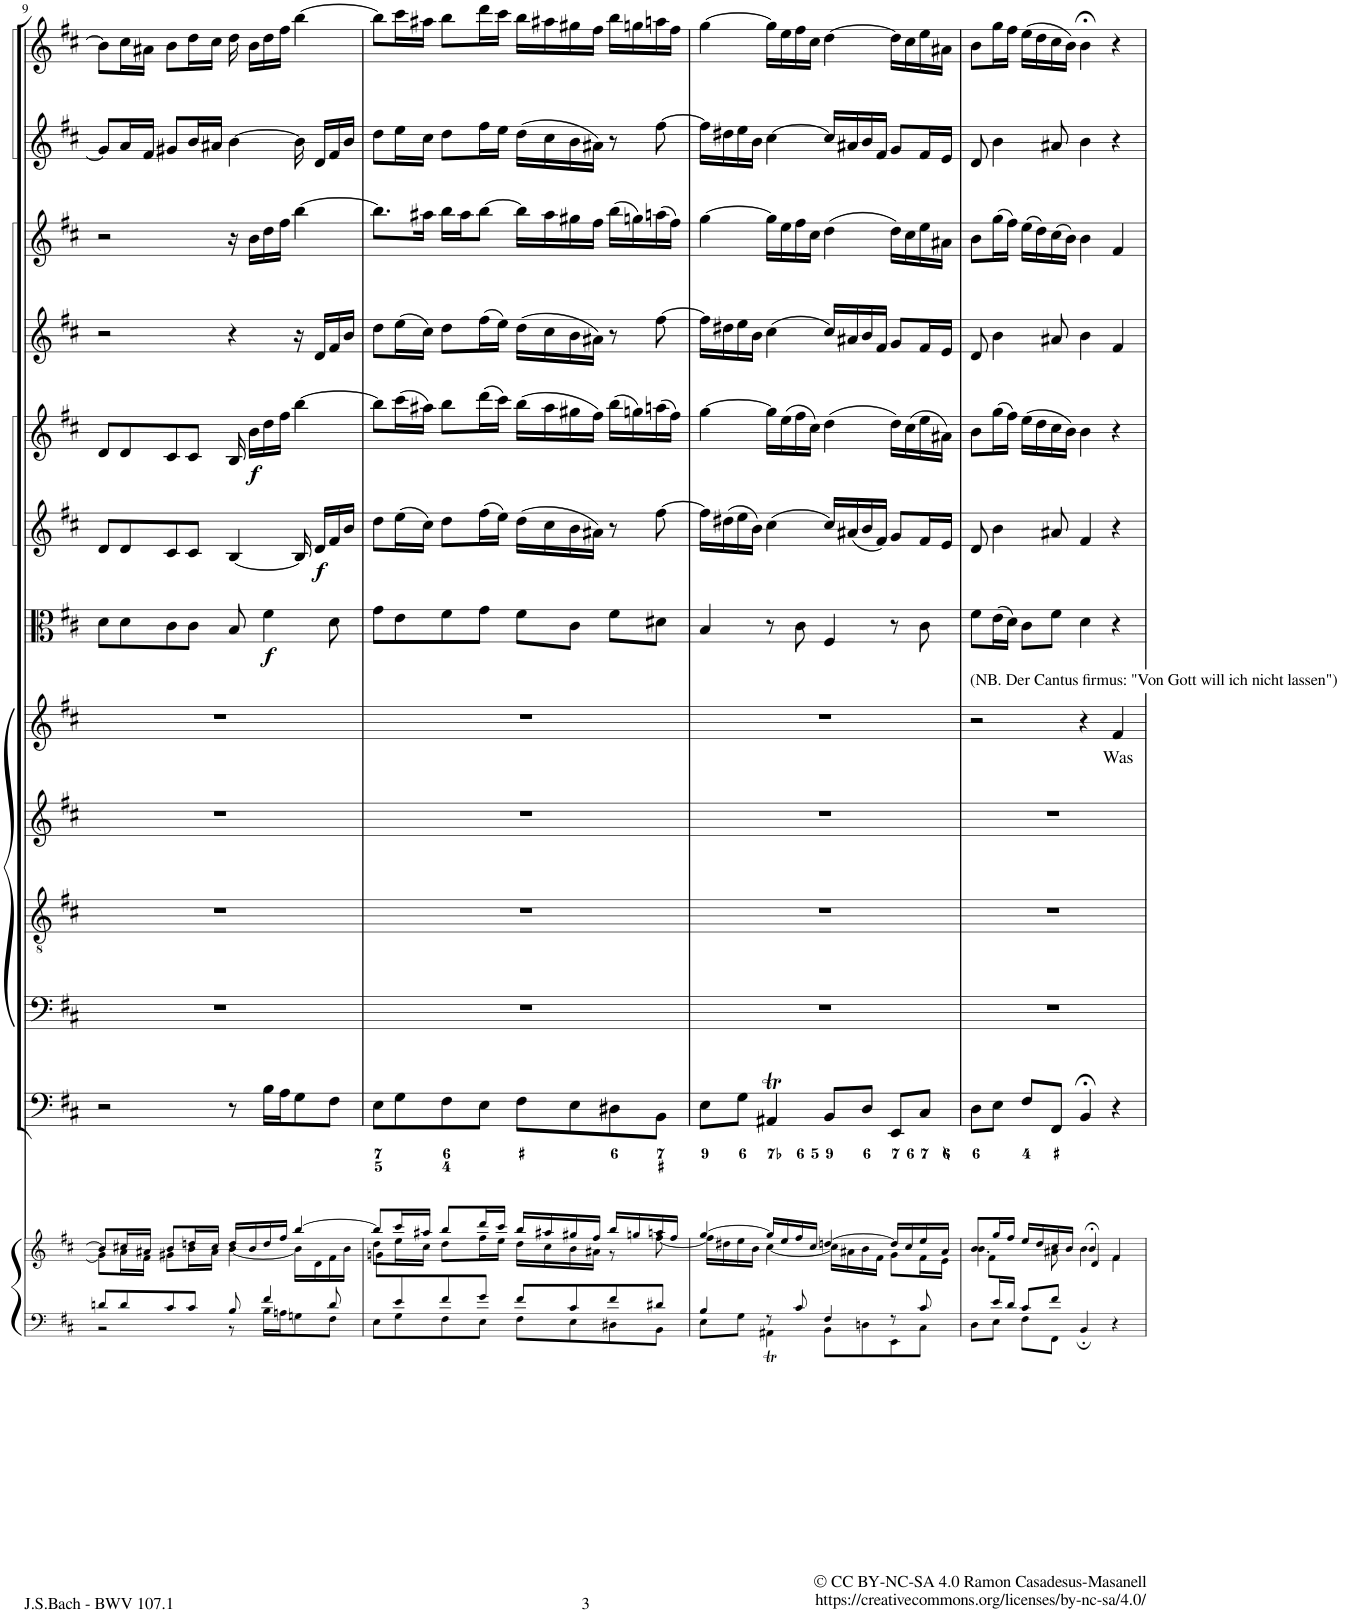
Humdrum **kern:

**kern	**kern	**kern	**kern	**kern	**kern	**kern	**text	**kern	**dynam	**kern	**dynam	**kern	**dynam	**kern	**kern	**kern	**kern
*part13	*part13	*part12	*part11	*part10	*part9	*part8	*part8	*part7	*part7	*part6	*part6	*part5	*part5	*part4	*part3	*part2	*part1
*staff14	*staff13	*staff12	*staff11	*staff10	*staff9	*staff8	*staff8	*staff7	*staff7	*staff6	*staff6	*staff5	*staff5	*staff4	*staff3	*staff2	*staff1
*I"Piano reduction	*	*I"Organo e Continuo	*I"Basso	*I"Tenore	*I"Alto	*I"Soprano Corno da caccia col Soprano	*	*I"Viola	*	*I"Violino II	*	*I"Violino I	*	*I"Oboe d'amore II	*I"Oboe d'amore I	*I"Flauto traverso II	*I"Flauto traverso I
*I'Pno	*	*	*	*	*	*	*	*I'Vla	*	*I'Vln	*	*I'Vln	*	*I'Ob	*I'Ob	*I'Fl	*I'Fl
!!LO:PB:g=z
*clefF4	*clefG2	*clefF4	*clefF4	*clefGv2	*clefG2	*clefG2	*	*clefC3	*	*clefG2	*	*clefG2	*	*clefG2	*clefG2	*clefG2	*clefG2
*k[f#c#]	*k[f#c#]	*k[f#c#]	*k[f#c#]	*k[f#c#]	*k[f#c#]	*k[f#c#]	*	*k[f#c#]	*	*k[f#c#]	*	*k[f#c#]	*	*k[f#c#]	*k[f#c#]	*k[f#c#]	*k[f#c#]
*M4/4	*M4/4	*M4/4	*M4/4	*M4/4	*M4/4	*M4/4	*	*M4/4	*	*M4/4	*	*M4/4	*	*M4/4	*M4/4	*M4/4	*M4/4
*met(c)	*met(c)	*met(c)	*met(c)	*met(c)	*met(c)	*met(c)	*	*met(c)	*	*met(c)	*	*met(c)	*	*met(c)	*met(c)	*met(c)	*met(c)
=9	=9	=9	=9	=9	=9	=9	=9	=9	=9	=9	=9	=9	=9	=9	=9	=9	=9
*^	*^	*	*	*	*	*	*	*	*	*	*	*	*	*	*	*	*
8dn/L	2r	8b/L]	8g#\L]	2r	1r	1r	1r	1r	.	8d\L	.	8d/L	.	8d/L	.	2r	2r	8g#/L]	8b\L]
8d/	.	16cc#X/L	16a\L	.	.	.	.	.	.	8d\	.	8d/	.	8d/	.	.	.	16a/L	16cc#\L
.	.	16a#X/JJ	16f#\JJ	.	.	.	.	.	.	.	.	.	.	.	.	.	.	16f#/JJ	16a#X\JJ
8c#/	.	8b/L	8g#X\L	.	.	.	.	.	.	8c#\	.	8c#/	.	8c#/	.	.	.	8g#X/L	8b\L
8c#/J	.	16ddn/L	16b\L	.	.	.	.	.	.	8c#\J	.	8c#/J	.	8c#/J	.	.	.	16b/L	16dd\L
.	.	16cc#/JJ	16a#\JJ	.	.	.	.	.	.	.	.	.	.	.	.	.	.	16a#X/JJ	16cc#\JJ
8B/	8r	16dd/LL	[4b\	8r	.	.	.	.	.	8B/	.	[4B/	.	16B/	.	4r	16r	[4b\	16dd\
!	!	!	!	!	!	!	!	!	!	!	!	!	!	!	!LO:DY:b	!	!	!	!
.	.	16b/	.	.	.	.	.	.	.	.	.	.	.	16b\LL	f	.	16b\LL	.	16b\LL
!	!	!	!	!	!	!	!	!	!	!	!LO:DY:b	!	!	!	!	!	!	!	!
4f#/	16B\LL	16dd/	.	16B\LL	.	.	.	.	.	4f#\	f	.	.	16dd\	.	.	16dd\	.	16dd\
.	16An\J	16ff#/JJ	.	16A\J	.	.	.	.	.	.	.	.	.	16ff#\JJ	.	.	16ff#\JJ	.	16ff#\JJ
.	8Gn\	[4bb/	16b\LL]	8G\	.	.	.	.	.	.	.	16B/]	.	[4bb\	.	16r	[4bb\	16b\]	[4bb\
!	!	!	!	!	!	!	!	!	!	!	!	!	!LO:DY:b	!	!	!	!	!	!
.	.	.	16d\	.	.	.	.	.	.	.	.	16d/LL	f	.	.	16d/LL	.	16d/LL	.
8d/	8F#\J	.	16f#\	8F#\J	.	.	.	.	.	8d\	.	16f#/	.	.	.	16f#/	.	16f#/	.
.	.	.	16b\JJ	.	.	.	.	.	.	.	.	16b/JJ	.	.	.	16b/JJ	.	16b/JJ	.
=10	=10	=10	=10	=10	=10	=10	=10	=10	=10	=10	=10	=10	=10	=10	=10	=10	=10	=10	=10
*	*	*	*^	*	*	*	*	*	*	*	*	*	*	*	*	*	*	*	*
8ryy	8E\L	8bb/L]	8dd\L	8gn\L	8E\L	1r	1r	1r	1r	.	8g\L	.	8dd\L	.	8bb\L]	.	8dd\L	8.bb\L]	8dd\L	8bb\L]
8e/	8G\	16ccc#/L	16ee\L	2..ryy	8G\	.	.	.	.	.	8e\	.	(16ee\L	.	(16ccc#\L	.	(16ee\L	.	16ee\L	16ccc#\L
.	.	16aa#X/JJ	16cc#\JJ	.	.	.	.	.	.	.	.	.	16cc#\JJ)	.	16aa#X\JJ)	.	16cc#\JJ)	16aa#X\Jk	16cc#\JJ	16aa#X\JJ
8f#/	8F#\	8bb/L	8dd\L	.	8F#\	.	.	.	.	.	8f#\	.	8dd\L	.	8bb\L	.	8dd\L	16bb\LL	8dd\L	8bb\L
.	.	.	.	.	.	.	.	.	.	.	.	.	.	.	.	.	.	16aa#\J	.	.
8g/J	8E\J	16ddd/L	16ff#\L	.	8E\J	.	.	.	.	.	8g\J	.	(16ff#\L	.	(16ddd\L	.	(16ff#\L	[8bb\J	16ff#\L	16ddd\L
.	.	16ccc#/JJ	16ee\JJ	.	.	.	.	.	.	.	.	.	16ee\JJ)	.	16ccc#\JJ)	.	16ee\JJ)	.	16ee\JJ	16ccc#\JJ
8f#/L	8F#\L	16bb/LL	16dd\LL	.	8F#\L	.	.	.	.	.	8f#\L	.	(16dd\LL	.	(16bb\LL	.	(16dd\LL	16bb\LL]	(16dd\LL	16bb\LL
.	.	16aa#X/	16cc#\	.	.	.	.	.	.	.	.	.	16cc#\	.	16aa#\	.	16cc#\	16aa#\	16cc#\	16aa#X\
8c#/	8E\	16gg#X/	16b\	.	8E\	.	.	.	.	.	8c#\J	.	16b\	.	16gg#X\	.	16b\	16gg#X\	16b\	16gg#X\
.	.	16ff#/JJ	16a#X\JJ	.	.	.	.	.	.	.	.	.	16a#X\JJ)	.	16ff#\JJ)	.	16a#X\JJ)	16ff#\JJ	16a#X\JJ)	16ff#\JJ
8f#/	8D#X\	16bb/LL	8r	.	8D#X\	.	.	.	.	.	8f#\L	.	8r	.	(16bb\LL	.	8r	(16bb\LL	8r	16bb\LL
.	.	16ggn/	.	.	.	.	.	.	.	.	.	.	.	.	16ggn\)	.	.	16ggn\)	.	16ggn\
8d#X/J	8BB\J	16aan/	[8ff#\	.	8BB\J	.	.	.	.	.	8d#X\J	.	[8ff#\	.	(16aan\	.	[8ff#\	(16aan\	[8ff#\	16aan\
.	.	16ff#/JJ	.	.	.	.	.	.	.	.	.	.	.	.	16ff#\JJ)	.	.	16ff#\JJ)	.	16ff#\JJ
*	*	*	*v	*v	*	*	*	*	*	*	*	*	*	*	*	*	*	*	*	*
=11	=11	=11	=11	=11	=11	=11	=11	=11	=11	=11	=11	=11	=11	=11	=11	=11	=11	=11	=11
4B/	8E\L	[4gg/	16ff#\LL]	8E\L	1r	1r	1r	1r	.	4B/	.	16ff#\LL]	.	[4gg\	.	16ff#\LL]	[4gg\	16ff#\LL]	[4gg\
.	.	.	16dd#X\	.	.	.	.	.	.	.	.	(16dd#X\	.	.	.	16dd#X\	.	16dd#X\	.
.	8G\J	.	16ee\	8G\J	.	.	.	.	.	.	.	16ee\	.	.	.	16ee\	.	16ee\	.
.	.	.	16b\JJ	.	.	.	.	.	.	.	.	16b\JJ)	.	.	.	16b\JJ	.	16b\JJ	.
8r	4AA#Xt\	16gg/LL]	[4cc#\	4AA#Xt/	.	.	.	.	.	8r	.	(4cc#\	.	16gg\LL]	.	(4cc#\	16gg\LL]	[4cc#\	16gg\LL]
.	.	16ee/	.	.	.	.	.	.	.	.	.	.	.	(16ee\	.	.	16ee\	.	16ee\
8c#/	.	16ff#/	.	.	.	.	.	.	.	8c#\	.	.	.	16ff#\	.	.	16ff#\	.	16ff#\
.	.	16cc#/JJ	.	.	.	.	.	.	.	.	.	.	.	16cc#\JJ)	.	.	16cc#\JJ	.	16cc#\JJ
4F#/	8BB\L	[4ddn/	16cc#\LL]	8BB/L	.	.	.	.	.	4F#/	.	16cc#/LL)	.	(4dd\	.	16cc#/LL)	(4dd\	16cc#/LL]	[4dd\
.	.	.	16a#X\	.	.	.	.	.	.	.	.	(16a#X/	.	.	.	16a#X/	.	16a#X/	.
.	8Dn\	.	16b\	8D/J	.	.	.	.	.	.	.	16b/	.	.	.	16b/	.	16b/	.
.	.	.	16f#\JJ	.	.	.	.	.	.	.	.	16f#/JJ)	.	.	.	16f#/JJ	.	16f#/JJ	.
8r	8EE\	16dd/LL]	8g\L	8EE/L	.	.	.	.	.	8r	.	8g/L	.	16dd\LL)	.	8g/L	16dd\LL)	8g/L	16dd\LL]
.	.	16cc#/	.	.	.	.	.	.	.	.	.	.	.	(16cc#\	.	.	16cc#\	.	16cc#\
8c#/	8C#\J	16ee/	16f#\L	8C#/J	.	.	.	.	.	8c#\	.	16f#/L	.	16ee\	.	16f#/L	16ee\	16f#/L	16ee\
.	.	16a#/JJ	16e\JJ	.	.	.	.	.	.	.	.	16e/JJ	.	16a#X\JJ)	.	16e/JJ	16a#X\JJ	16e/JJ	16a#X\JJ
=12	=12	=12	=12	=12	=12	=12	=12	=12	=12	=12	=12	=12	=12	=12	=12	=12	=12	=12	=12
*	*	*	*^	*	*	*	*	*	*	*	*	*	*	*	*	*	*	*	*
!	!	!	!	!	!	!	!	!	!LO:TX:a:t=(NB. Der Cantus firmus&colon; "Von Gott will ich nicht lassen")	!	!	!	!	!	!	!	!	!	!	!
8ryy	8D\L	8b/L	4.b\	8f#\L	8D\L	1r	1r	1r	2r	.	8f#\L	.	8d/	.	8b\L	.	8d/	8b\L	8d/	8b\L
16e/L	8E\J	16gg/L	.	4.ryy	8E\J	.	.	.	.	.	(16e\L	.	4b\	.	(16gg\L	.	4b\	(16gg\L	4b\	16gg\L
16d/JJ	.	16ff#/JJ	.	.	.	.	.	.	.	.	16d\JJ)	.	.	.	16ff#\JJ)	.	.	16ff#\JJ)	.	16ff#\JJ
8c#/L	8F#\L	16ee/LL	.	.	8F#/L	.	.	.	.	.	8c#\L	.	.	.	(16ee\LL	.	.	(16ee\LL	.	(16ee\LL
.	.	16dd/	.	.	.	.	.	.	.	.	.	.	.	.	16dd\	.	.	16dd\)	.	16dd\
8f#/J	8FF#\J	16cc#/	8a#X\	.	8FF#/J	.	.	.	.	.	8f#\J	.	8a#X/	.	16cc#\	.	8a#X/	(16cc#\	8a#X/	16cc#\
.	.	16b/JJ	.	.	.	.	.	.	.	.	.	.	.	.	16b\JJ)	.	.	16b\JJ)	.	16b\JJ)
4ryy	4BB;/	4b;</	4b\	4d/	4BB;</	.	.	.	4r	.	4d\	.	4f#/	.	4b\	.	4b\	4b\	4b\	4b;<\
!	!	!	!	!	!	!	!	!	!	!LO:LY:b	!	!	!	!	!	!	!	!	!	!
4r	4ryy	4f#/	4f#\	4ryy	4r	.	.	.	4f#/	Was	4r	.	4r	.	4r	.	4f#/	4f#/	4r	4r
*v	*v	*	*	*	*	*	*	*	*	*	*	*	*	*	*	*	*	*	*	*
*	*v	*v	*v	*	*	*	*	*	*	*	*	*	*	*	*	*	*	*	*
=	=	=	=	=	=	=	=	=	=	=	=	=	=	=	=	=	=
*-	*-	*-	*-	*-	*-	*-	*-	*-	*-	*-	*-	*-	*-	*-	*-	*-	*-
